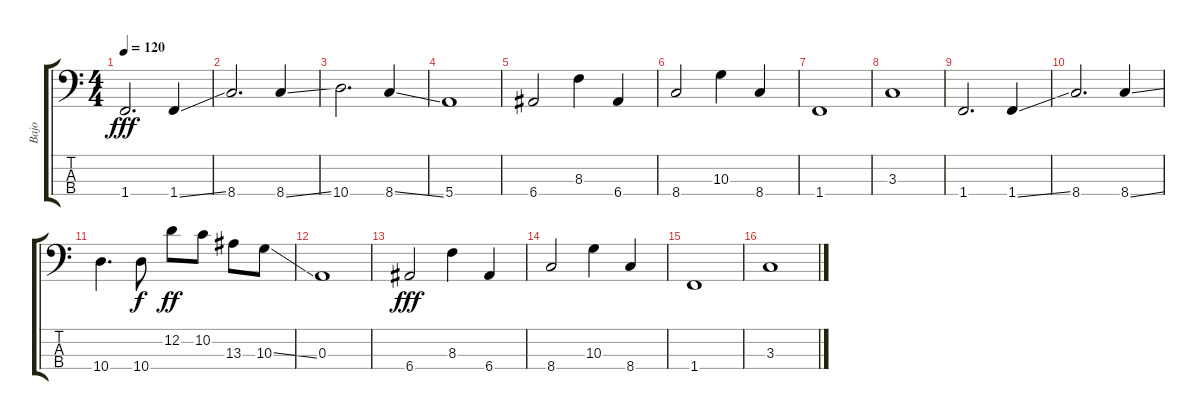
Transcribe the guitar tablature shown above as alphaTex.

\track ("Bajo" "Bajo") {instrument electricbassfinger}
\staff {score tabs}
\tuning (G2 D2 A1 E1) {hide}
\ts (4 4)
\tempo 120
\clef f4
\ks c
1.4.2{d dy fff} 1.4{ss}.4 |
8.4.2{d} 8.4{ss}.4 |
10.4.2{d} 8.4{ss}.4 |
5.4.1 |
6.4.2 8.3.4 6.4.4 |
8.4.2 10.3.4 8.4.4 |
1.4.1 |
3.3.1 |
1.4.2{d volume 10} 1.4{ss}.4{volume 9} |
8.4.2{d volume 8} 8.4{ss}.4{volume 8} |
10.4.4{d volume 7} 10.4.8{dy f} 12.2.8{dy ff volume 7} 10.2.8 13.3.8 10.3{ss}.8 |
0.3.1{volume 6} |
6.4.2{dy fff volume 5} 8.3.4{volume 4} 6.4.4 |
8.4.2{volume 3} 10.3.4 8.4.4 |
1.4.1{volume 2} |
3.3.1{volume 2}
